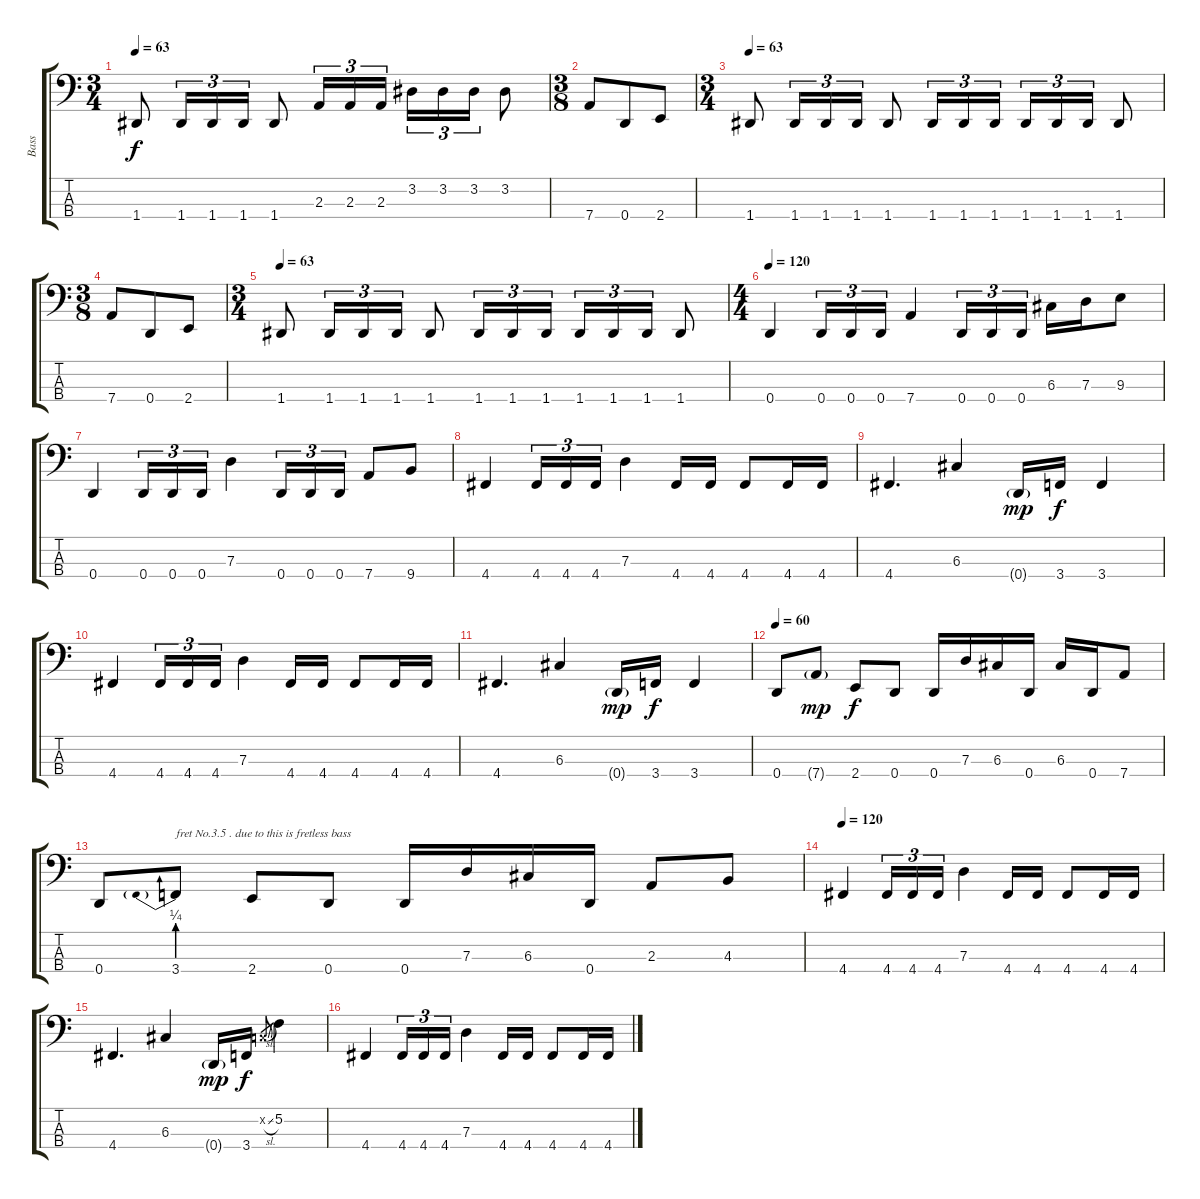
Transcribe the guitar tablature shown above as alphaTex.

\track ("Bass" "Bass") {instrument electricbasspick}
\staff {score tabs}
\tuning (F2 C2 G1 D1) {hide}
\ts (3 4)
\tempo 63
\clef f4
\ks c
1.4.8{dy f} 1.4.16{tu (3 2)} 1.4.16{tu (3 2)} 1.4.16{tu (3 2)} 1.4.8 2.3.16{tu (3 2)} 2.3.16{tu (3 2)} 2.3.16{tu (3 2)} 3.2.16{tu (3 2)} 3.2.16{tu (3 2)} 3.2.16{tu (3 2)} 3.2.8 |
\ts (3 8)
7.4.8 0.4.8 2.4.8 |
\ts (3 4)
\tempo 63
1.4.8 1.4.16{tu (3 2)} 1.4.16{tu (3 2)} 1.4.16{tu (3 2)} 1.4.8 1.4.16{tu (3 2)} 1.4.16{tu (3 2)} 1.4.16{tu (3 2)} 1.4.16{tu (3 2)} 1.4.16{tu (3 2)} 1.4.16{tu (3 2)} 1.4.8 |
\ts (3 8)
7.4.8 0.4.8 2.4.8 |
\ts (3 4)
\tempo 63
1.4.8 1.4.16{tu (3 2)} 1.4.16{tu (3 2)} 1.4.16{tu (3 2)} 1.4.8 1.4.16{tu (3 2)} 1.4.16{tu (3 2)} 1.4.16{tu (3 2)} 1.4.16{tu (3 2)} 1.4.16{tu (3 2)} 1.4.16{tu (3 2)} 1.4.8 |
\ts (4 4)
\tempo 120
0.4.4 0.4.16{tu (3 2)} 0.4.16{tu (3 2)} 0.4.16{tu (3 2)} 7.4.4 0.4.16{tu (3 2)} 0.4.16{tu (3 2)} 0.4.16{tu (3 2)} 6.3.16 7.3.16 9.3.8 |
0.4.4 0.4.16{tu (3 2)} 0.4.16{tu (3 2)} 0.4.16{tu (3 2)} 7.3.4 0.4.16{tu (3 2)} 0.4.16{tu (3 2)} 0.4.16{tu (3 2)} 7.4.8 9.4.8 |
4.4.4 4.4.16{tu (3 2)} 4.4.16{tu (3 2)} 4.4.16{tu (3 2)} 7.3.4 4.4.16 4.4.16 4.4.8 4.4.16 4.4.16 |
4.4.4{d} 6.3.4 0.4{g}.16{dy mp} 3.4.16{dy f} 3.4.4 |
4.4.4 4.4.16{tu (3 2)} 4.4.16{tu (3 2)} 4.4.16{tu (3 2)} 7.3.4 4.4.16 4.4.16 4.4.8 4.4.16 4.4.16 |
4.4.4{d} 6.3.4 0.4{g}.16{dy mp} 3.4.16{dy f} 3.4.4 |
\tempo 60
0.4.8 7.4{g}.8{dy mp} 2.4.8{dy f} 0.4.8 0.4.16 7.3.16 6.3.16 0.4.16 6.3.16 0.4.16 7.4.8 |
0.4.8 3.4{be (prebend 0 1 60 1)}.8{txt "fret No.3.5 . due to this is fretless bass"} 2.4.8 0.4.8 0.4.16 7.3.16 6.3.16 0.4.16 2.3.8 4.3.8 |
\tempo 120
4.4.4 4.4.16{tu (3 2)} 4.4.16{tu (3 2)} 4.4.16{tu (3 2)} 7.3.4 4.4.16 4.4.16 4.4.8 4.4.16 4.4.16 |
4.4.4{d} 6.3.4 0.4{g}.16{dy mp} 3.4.16{dy f} 0.2{sl x}.8{gr} 5.2.4 |
4.4.4 4.4.16{tu (3 2)} 4.4.16{tu (3 2)} 4.4.16{tu (3 2)} 7.3.4 4.4.16 4.4.16 4.4.8 4.4.16 4.4.16
